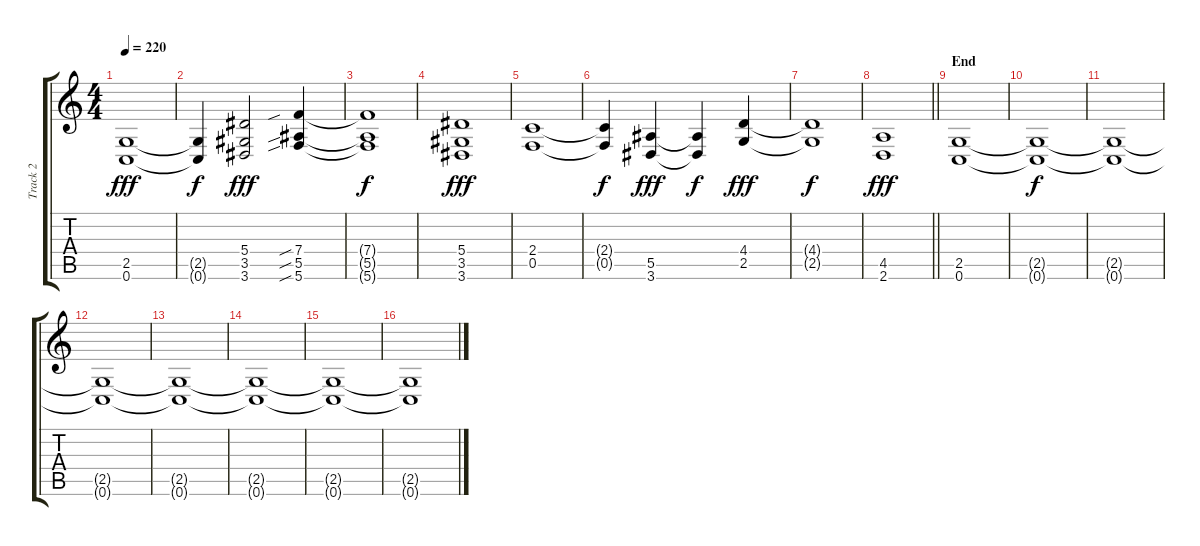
\track ("Track 2" "Track 2") {instrument distortionguitar}
\staff {score tabs}
\tuning (C4 G3 Eb3 Bb2 F2 C2) {hide}
\ts (4 4)
\tempo 220
\clef g2
\ks c
(2.5 0.6).1{dy fff} |
(2.5{t} 0.6{t}).4{dy f} (5.4 3.5 3.6).2{dy fff} (7.4{sib} 5.5{sib} 5.6{sib}).4 |
(7.4{t} 5.5{t} 5.6{t}).1{dy f} |
(5.4 3.5 3.6).1{dy fff} |
(2.4 0.5).1 |
(2.4{t} 0.5{t}).4{dy f} (5.5 3.6).4{dy fff} (5.5{t} 3.6{t}).4{dy f} (4.4 2.5).4{dy fff} |
(4.4{t} 2.5{t}).1{dy f} |
\barLineRight lightlight
(4.5 2.6).1{dy fff} |
\section ("" "End")
(2.5 0.6).1{volume 13} |
(2.5{t} 0.6{t}).1{dy f} |
(2.5{t} 0.6{t}).1 |
(2.5{t} 0.6{t}).1 |
(2.5{t} 0.6{t}).1{volume 11} |
(2.5{t} 0.6{t}).1 |
(2.5{t} 0.6{t}).1 |
(2.5{t} 0.6{t}).1
